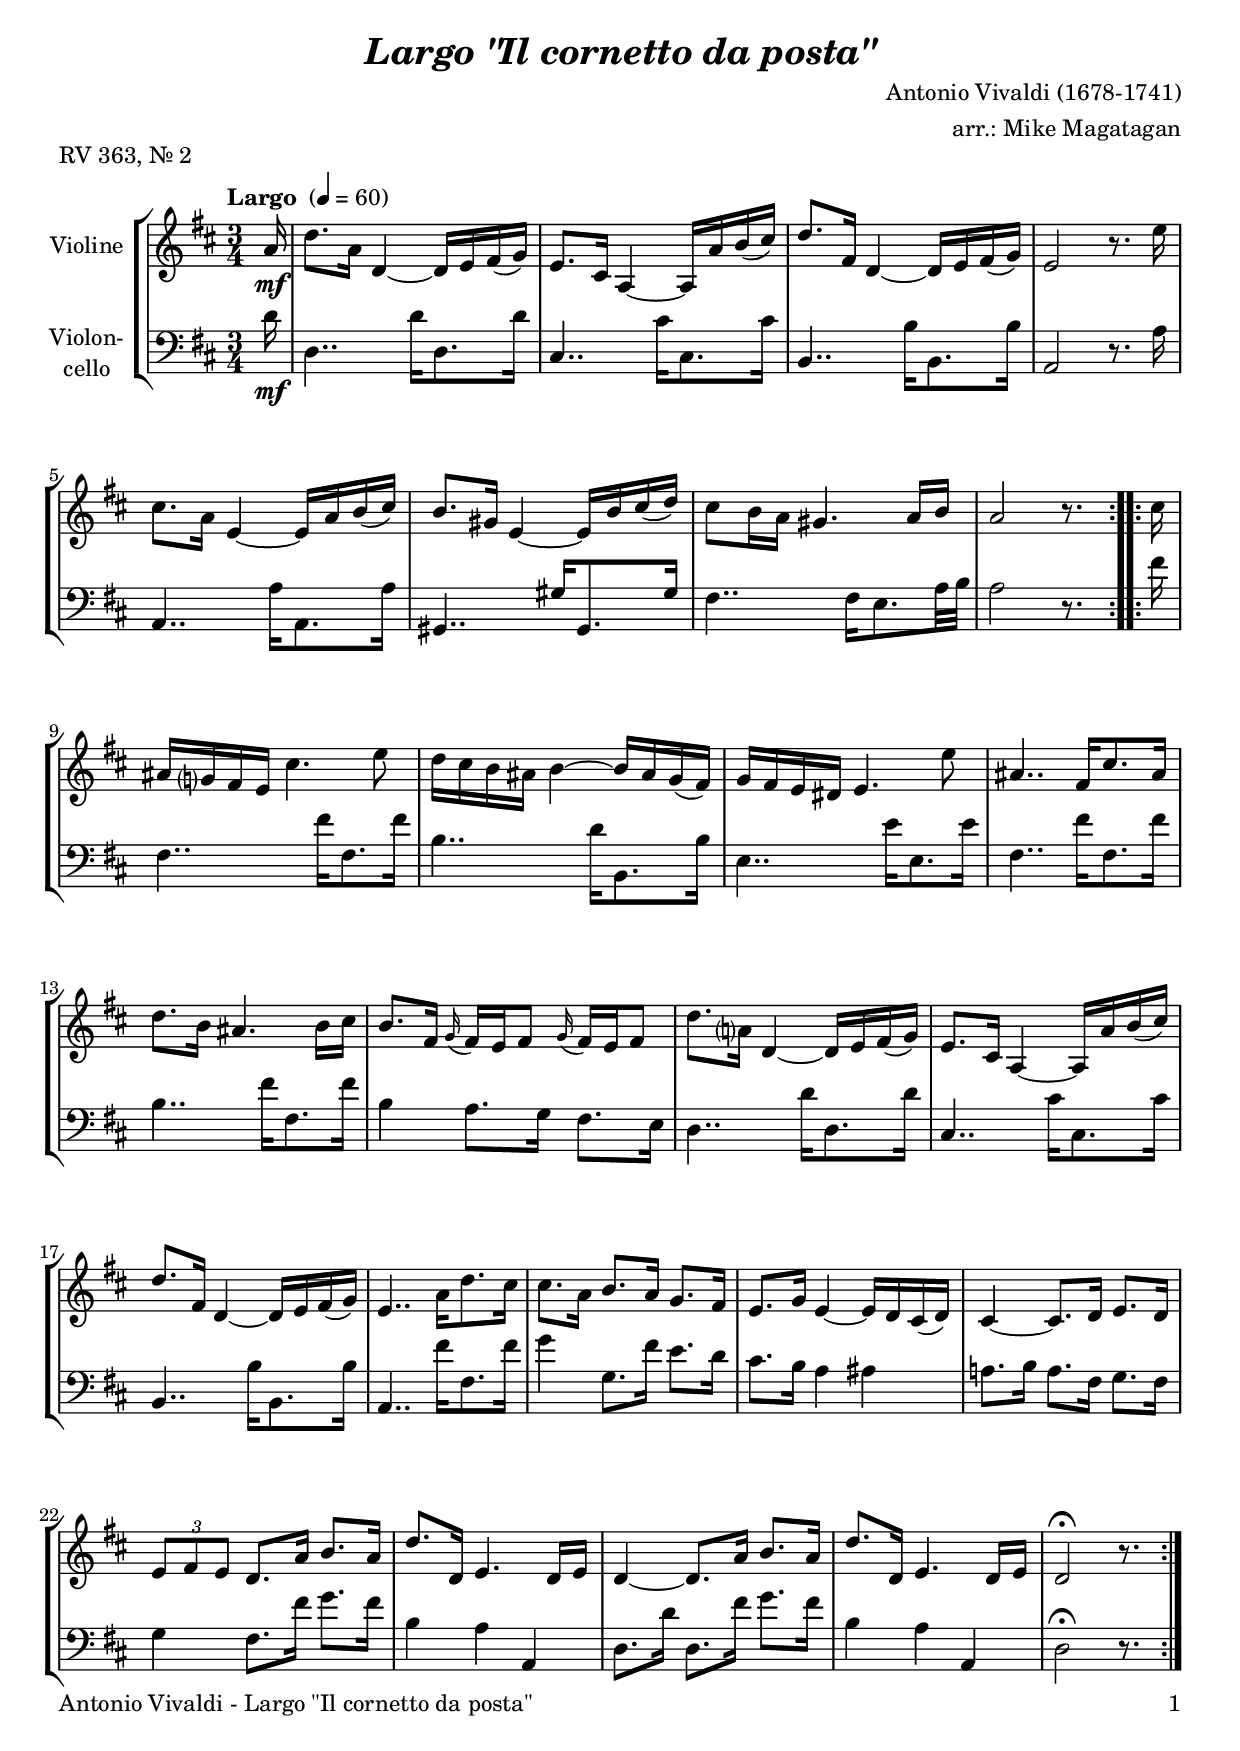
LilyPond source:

\version "2.20.2"
\include "deutsch.ly"

#(set-global-staff-size 20)

\header {
  title     = \markup \bold \italic "Largo \"Il cornetto da posta\""
  composer  = "Antonio Vivaldi (1678-1741)"
  arranger  = "arr.: Mike Magatagan"
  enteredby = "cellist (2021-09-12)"
  piece     = "RV 363, Nr. 2"
}

voiceconsts = {
 \key b \major
 \time 3/4
% \clef "bass"
 \clef "treble"
% \numericTimeSignature
 \compressEmptyMeasures
 % Set default beaming for all staves
% \set Timing.beamExceptions = #'()
% \set Timing.baseMoment     = #(ly:make-moment 1 4)
% \set Timing.beatStructure  = #'(1 1 1)
 \tempo "Largo " 4=60
}

mivl = "violin"
miba = "cello"

rit = \mark \markup \box \italic "rit."

va = \relative c' {
  \voiceconsts

  \repeat volta 2 {
    \partial 16 f16\mf
    b8. f16 b,4~ b16 c d( es)
    c8. a16 f4~ f16 f' g( a)
    b8. d,16 b4~ b16 c d( es)
    c2 r8. c'16

    a8. f16 c4~ c16 f g( a)
    g8. e16 c4~ c16 g' a( b)
    a8 g16 f e4. f16 g
    f2 r8.
  }
  \repeat volta 2 {
    a16
    fis es? d c a'4. c8
    b16 a g fis g4~ g16 fis es( d)
    es d c h c4. c'8
    fis,4.. d16[ a'8. fis16]

    b8. g16 fis4. g16 a
    g8. d16 \appoggiatura es d c d8 \appoggiatura es16 d c d8
    b'8. f?16 b,4~ b16 c d( es)
    c8. a16 f4~ f16 f' g( a)

    b8. d,16 b4~ b16 c d( es)
    c4.. f16[ b8. a16]
    a8. f16 g8. f16 es8. d16
    c8. es16 c4~ c16 b a( b)

    a4~ a8. b16 c8. b16
    \tuplet 3/2 4 { c8 d c } b8. f'16 g8. f16
    b8. b,16 c4. b16 c
    b4~ b8. f'16 g8. f16
    b8. b,16 c4. b16 c
    b2\fermata r8.
  }  
}

vb = \relative c' {
  \voiceconsts
  \clef "bass"

  \repeat volta 2 {
    \partial 16 b16\mf
    b,4.. b'16[ b,8. b'16]
    a,4.. a'16[ a,8. a'16]
    g,4.. g'16[ g,8. g'16]
    f,2 r8. f'16

    f,4.. f'16[ f,8. f'16]
    e,4.. e'16[ e,8. e'16]
    d4.. d16[ c8. f32 g]
    f2 r8.
  }
  \repeat volta 2 {
    d'16
    d,4.. d'16[ d,8. d'16]
    g,4.. b16[ g,8. g'16]
    c,4.. c'16[ c,8. c'16]
    d,4.. d'16[ d,8. d'16]

    g,4.. d'16[ d,8. d'16]
    g,4 f8. es16 d8. c16
    b4.. b'16[ b,8. b'16]
    a,4.. a'16[ a,8. a'16]

    g,4.. g'16[ g,8. g'16]
    f,4.. d''16[ d,8. d'16]
    es4 es,8. d'16 c8. b16
    a8. g16 f4 fis

    f!8. g16 f8. d16 es8. d16
    es4 d8. d'16 es8. d16
    g,4 f f,
    b8. b'16 b,8. d'16 es8. d16
    g,4 f f,
    b2\fermata r8.
  }
}


music = \new StaffGroup <<
      \new Staff {
        \set Staff.midiInstrument = \mivl
        \set Staff.instrumentName = \markup \center-column { "Violine" }
        \transpose b d' { \va }
      }
      
      \new Staff {
        \set Staff.midiInstrument = \miba
        \set Staff.instrumentName = \markup \center-column { "Violon-" "cello" }
        \transpose b d' { \vb }
      }
>>

\book {
  \paper {
    print-page-number = ##t
    print-first-page-number = ##t
    ragged-last-bottom = ##f
    oddHeaderMarkup = \markup \null
    evenHeaderMarkup = \markup \null
    oddFooterMarkup = \markup {
      \fill-line {
        \on-the-fly #print-page-number-check-first
        "Antonio Vivaldi - Largo \"Il cornetto da posta\"" \fromproperty #'page:page-number-string
      }
    }
    evenFooterMarkup = \oddFooterMarkup
  } \score {
    \music
    \layout {}
  }

  \score {
    \unfoldRepeats \music

    \midi {
      \context {
        \Score
      }
    }
  }
}